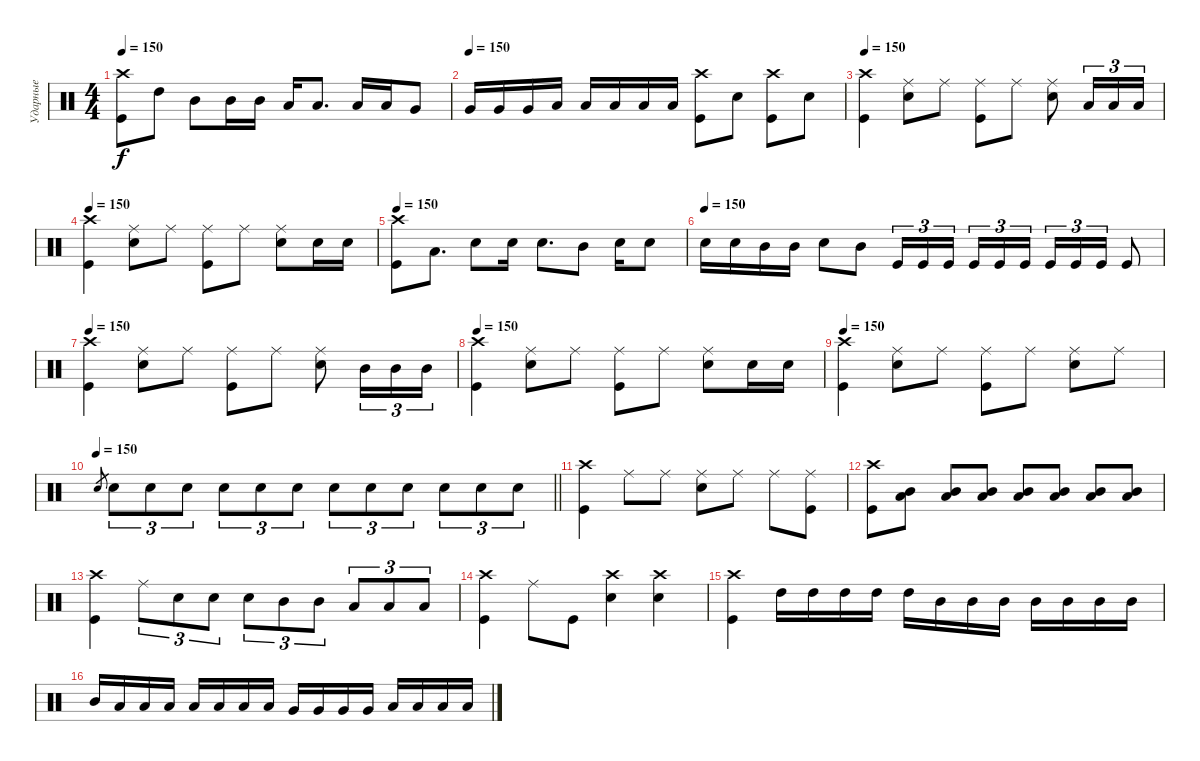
\track ("Ударные" "Ударные") {instrument percussion}
\staff {score}
\articulation defaults
\ts (4 4)
\tempo 150
\clef neutral
\ks c
("Crash high (hit)" "Kick (hit)").8{dy f} "High Tom (hit)".8 "Mid Tom (hit)".8 "Mid Tom (hit)".16 "Mid Tom (hit)".16 "Low Tom (hit)".16 "Low Tom (hit)".8{d} "Low Tom (hit)".16 "Low Tom (hit)".16 "Very Low Tom (hit)".8 |
\tempo (150)
"Very Low Tom (hit)".16 "Very Low Tom (hit)".16 "Very Low Tom (hit)".16 "Low Floor Tom (hit)".16 "Low Floor Tom (hit)".16 "Low Floor Tom (hit)".16 "Low Floor Tom (hit)".16 "Low Floor Tom (hit)".16 ("Crash high (hit)" "Kick (hit)").8 "Snare (hit) 2".8 ("Crash high (hit)" "Kick (hit)").8 "Snare (hit) 2".8 |
\tempo 150
("Crash high (hit)" "Kick (hit)").4 ("Ride (middle)" "Snare (hit) 2").8 "Ride (middle)".8 ("Ride (middle)" "Kick (hit)").8 "Ride (middle)".8 ("Ride (middle)" "Snare (hit) 2").8 "Low Tom (hit)".16{tu (3 2)} "Low Tom (hit)".16{tu (3 2)} "Low Tom (hit)".16{tu (3 2)} |
\tempo 150
("Crash high (hit)" "Kick (hit)").4 ("Ride (middle)" "Snare (hit) 2").8 "Ride (middle)".8 ("Ride (middle)" "Kick (hit)").8 "Ride (middle)".8 ("Ride (middle)" "Snare (hit) 2").8 "Snare (hit) 2".16 "Snare (hit) 2".16 |
\tempo 150
("Crash high (hit)" "Kick (hit)").8 "Low Tom (hit)".8{d} "Snare (hit) 2".8 "Snare (hit) 2".16 "Snare (hit) 2".8{d} "Mid Tom (hit)".8 "Snare (hit) 2".16 "Snare (hit) 2".8 |
\tempo (150)
"Snare (hit) 2".16 "Snare (hit) 2".16 "Mid Tom (hit)".16 "Mid Tom (hit)".16 "Snare (hit) 2".8 "Mid Tom (hit)".8 "Kick (hit)".16{tu (3 2)} "Kick (hit)".16{tu (3 2)} "Kick (hit)".16{tu (3 2) beam splitsecondary} "Kick (hit)".16{tu (3 2)} "Kick (hit)".16{tu (3 2)} "Kick (hit)".16{tu (3 2)} "Kick (hit)".16{tu (3 2)} "Kick (hit)".16{tu (3 2)} "Kick (hit)".16{tu (3 2)} "Kick (hit)".8 |
\tempo 150
("Crash high (hit)" "Kick (hit)").4 ("Ride (middle)" "Snare (hit) 2").8 "Ride (middle)".8 ("Ride (middle)" "Kick (hit)").8 "Ride (middle)".8 ("Ride (middle)" "Snare (hit) 2").8 "Mid Tom (hit)".16{tu (3 2)} "Mid Tom (hit)".16{tu (3 2)} "Mid Tom (hit)".16{tu (3 2)} |
\tempo 150
("Crash high (hit)" "Kick (hit)").4 ("Ride (middle)" "Snare (hit) 2").8 "Ride (middle)".8 ("Ride (middle)" "Kick (hit)").8 "Ride (middle)".8 ("Ride (middle)" "Snare (hit) 2").8 "Snare (hit) 2".16 "Snare (hit) 2".16 |
\tempo 150
("Crash high (hit)" "Kick (hit)").4 ("Ride (middle)" "Snare (hit) 2").8 "Ride (middle)".8 ("Ride (middle)" "Kick (hit)").8 "Ride (middle)".8 ("Ride (middle)" "Snare (hit) 2").8 "Ride (middle)".8 |
\tempo 150
\barLineRight lightlight "Snare (hit) 2".8{gr} "Snare (hit) 2".8{tu (3 2)} "Snare (hit) 2".8{tu (3 2)} "Snare (hit) 2".8{tu (3 2)} "Snare (hit) 2".8{tu (3 2)} "Snare (hit) 2".8{tu (3 2)} "Snare (hit) 2".8{tu (3 2)} "Snare (hit) 2".8{tu (3 2)} "Snare (hit) 2".8{tu (3 2)} "Snare (hit) 2".8{tu (3 2)} "Snare (hit) 2".8{tu (3 2)} "Snare (hit) 2".8{tu (3 2)} "Snare (hit) 2".8{tu (3 2)}
|
("Crash high (hit)" "Kick (hit)").4 "Ride (middle)".8 "Ride (middle)".8 ("Ride (middle)" "Snare (hit) 2").8 "Ride (middle)".8 "Ride (middle)".8 ("Ride (middle)" "Kick (hit)").8 |
("Crash high (hit)" "Kick (hit)").8 ("Low Tom (hit)" "Mid Tom (hit)").8 ("Low Tom (hit)" "Mid Tom (hit)").8 ("Low Tom (hit)" "Mid Tom (hit)").8 ("Low Tom (hit)" "Mid Tom (hit)").8 ("Low Tom (hit)" "Mid Tom (hit)").8 ("Low Tom (hit)" "Mid Tom (hit)").8 ("Low Tom (hit)" "Mid Tom (hit)").8 |
("Crash high (hit)" "Kick (hit)").4 "Ride (middle)".8{tu (3 2)} "Snare (hit) 2".8{tu (3 2)} "Snare (hit) 2".8{tu (3 2)} "Snare (hit) 2".8{tu (3 2)} "Mid Tom (hit)".8{tu (3 2)} "Mid Tom (hit)".8{tu (3 2)} "Low Tom (hit)".8{tu (3 2)} "Low Tom (hit)".8{tu (3 2)} "Low Tom (hit)".8{tu (3 2)} |
("Crash high (hit)" "Kick (hit)").4 "Ride (middle)".8 "Kick (hit)".8 ("Crash high (hit)" "Snare (hit) 2").4 ("Crash high (hit)" "Snare (hit) 2").4 |
("Crash high (hit)" "Kick (hit)").4 "High Tom (hit)".16 "High Tom (hit)".16 "High Tom (hit)".16 "High Tom (hit)".16 "High Tom (hit)".16 "Mid Tom (hit)".16 "Mid Tom (hit)".16 "Mid Tom (hit)".16 "Mid Tom (hit)".16 "Mid Tom (hit)".16 "Mid Tom (hit)".16 "Mid Tom (hit)".16 |
"Mid Tom (hit)".16 "Low Tom (hit)".16 "Low Tom (hit)".16 "Low Tom (hit)".16 "Low Tom (hit)".16 "Low Tom (hit)".16 "Low Tom (hit)".16 "Low Tom (hit)".16 "Very Low Tom (hit)".16 "Very Low Tom (hit)".16 "Very Low Tom (hit)".16 "Very Low Tom (hit)".16 "Low Floor Tom (hit)".16 "Low Floor Tom (hit)".16 "Low Floor Tom (hit)".16 "Low Floor Tom (hit)".16
